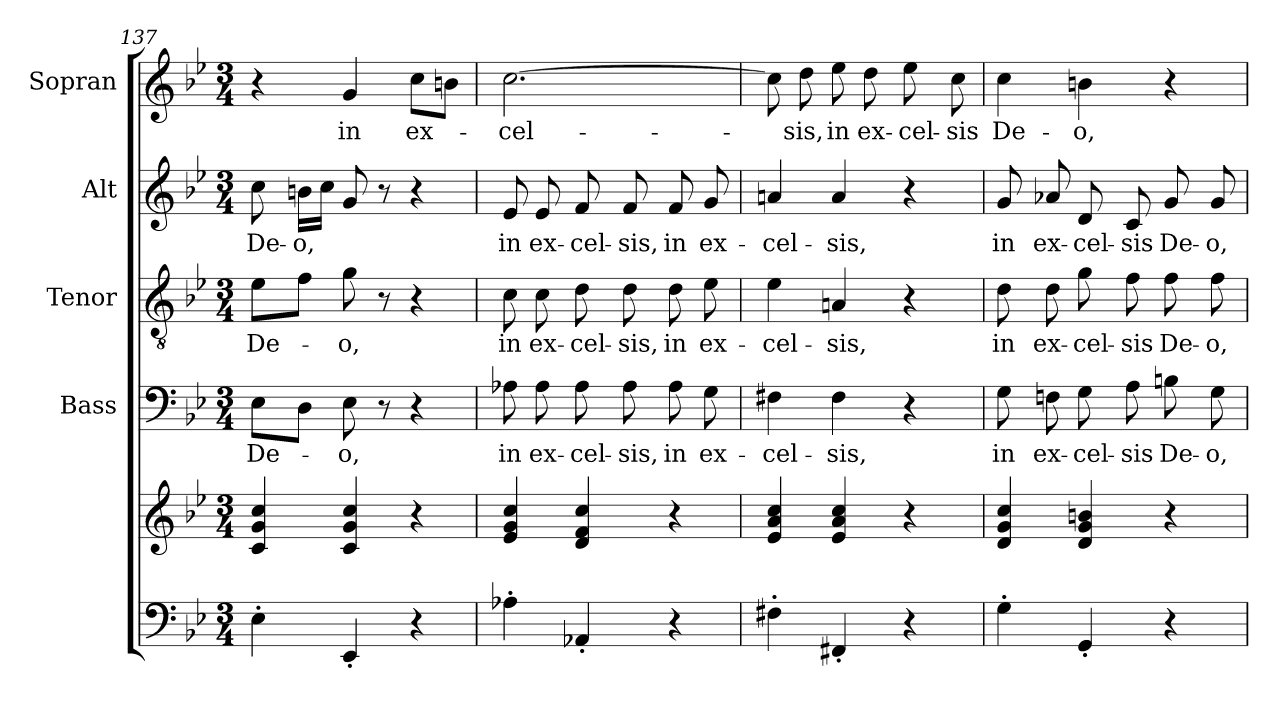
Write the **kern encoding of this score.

**kern	**kern	**kern	**text	**kern	**text	**kern	**text	**kern	**text
*part5	*part5	*part4	*part4	*part3	*part3	*part2	*part2	*part1	*part1
*staff6	*staff5	*staff4	*staff4	*staff3	*staff3	*staff2	*staff2	*staff1	*staff1
*	*	*I"Bass	*	*I"Tenor	*	*I"Alt	*	*I"Sopran	*
*	*	*I'B.	*	*I'T.	*	*I'A.	*	*I'S.	*
*clefF4	*clefG2	*clefF4	*	*clefGv2	*	*clefG2	*	*clefG2	*
*k[b-e-]	*k[b-e-]	*k[b-e-]	*	*k[b-e-]	*	*k[b-e-]	*	*k[b-e-]	*
*B-:	*B-:	*B-:	*	*B-:	*	*B-:	*	*B-:	*
*M3/4	*M3/4	*M3/4	*	*M3/4	*	*M3/4	*	*M3/4	*
=137	=137	=137	=137	=137	=137	=137	=137	=137	=137
!	!	!	!LO:LY:b	!	!LO:LY:b	!	!LO:LY:b	!	!
4E-'>\	4c/ 4g/ 4cc/	8E-\L	De-	8e-\L	De-	8cc\	De-	4r	.
!	!	!	!	!	!	!	!LO:LY:b	!	!
.	.	8D\J	.	8f\J	.	16bn\LL	-o,	.	.
.	.	.	.	.	.	16cc\JJ	.	.	.
!	!	!	!LO:LY:b	!	!LO:LY:b	!	!	!	!LO:LY:b
4EE-'</	4c/ 4g/ 4cc/	8E-\	-o,	8g\	-o,	8g/	.	4g/	in
.	.	8r	.	8r	.	8r	.	.	.
!	!	!	!	!	!	!	!	!	!LO:LY:b
4r	4r	4r	.	4r	.	4r	.	8cc\L	ex-
.	.	.	.	.	.	.	.	8bn\J	.
!!LO:LB:g=z
=138	=138	=138	=138	=138	=138	=138	=138	=138	=138
!	!	!	!LO:LY:b	!	!LO:LY:b	!	!LO:LY:b	!	!LO:LY:b
4A-X'>\	4e-/ 4g/ 4cc/	8A-X\	in	8c\	in	8e-/	in	[2.cc\	-cel-
!	!	!	!LO:LY:b	!	!LO:LY:b	!	!LO:LY:b	!	!
.	.	8A-\	ex-	8c\	ex-	8e-/	ex-	.	.
!	!	!	!LO:LY:b	!	!LO:LY:b	!	!LO:LY:b	!	!
4AA-X'</	4d/ 4f/ 4cc/	8A-\	-cel-	8d\	-cel-	8f/	-cel-	.	.
!	!	!	!LO:LY:b	!	!LO:LY:b	!	!LO:LY:b	!	!
.	.	8A-\	-sis,	8d\	-sis,	8f/	-sis,	.	.
!	!	!	!LO:LY:b	!	!LO:LY:b	!	!LO:LY:b	!	!
4r	4r	8A-\	in	8d\	in	8f/	in	.	.
!	!	!	!LO:LY:b	!	!LO:LY:b	!	!LO:LY:b	!	!
.	.	8G\	ex-	8e-\	ex-	8g/	ex-	.	.
=139	=139	=139	=139	=139	=139	=139	=139	=139	=139
!	!	!	!LO:LY:b	!	!LO:LY:b	!	!LO:LY:b	!	!
4F#X'>\	4e-/ 4a/ 4cc/	4F#X\	-cel-	4e-\	-cel-	4an/	-cel-	8cc\]	.
!	!	!	!	!	!	!	!	!	!LO:LY:b
.	.	.	.	.	.	.	.	8dd\	-sis,
!	!	!	!LO:LY:b	!	!LO:LY:b	!	!LO:LY:b	!	!LO:LY:b
4FF#X'</	4e-/ 4a/ 4cc/	4F#\	-sis,	4An/	-sis,	4a/	-sis,	8ee-\	in
!	!	!	!	!	!	!	!	!	!LO:LY:b
.	.	.	.	.	.	.	.	8dd\	ex-
!	!	!	!	!	!	!	!	!	!LO:LY:b
4r	4r	4r	.	4r	.	4r	.	8ee-\	-cel-
!	!	!	!	!	!	!	!	!	!LO:LY:b
.	.	.	.	.	.	.	.	8cc\	-sis
=140	=140	=140	=140	=140	=140	=140	=140	=140	=140
!	!	!	!LO:LY:b	!	!LO:LY:b	!	!LO:LY:b	!	!LO:LY:b
4G'>\	4d/ 4g/ 4cc/	8G\	in	8d\	in	8g/	in	4cc\	De-
!	!	!	!LO:LY:b	!	!LO:LY:b	!	!LO:LY:b	!	!
.	.	8Fn\	ex-	8d\	ex-	8a-X/	ex-	.	.
!	!	!	!LO:LY:b	!	!LO:LY:b	!	!LO:LY:b	!	!LO:LY:b
4GG'</	4d/ 4g/ 4bn/	8G\	-cel-	8g\	-cel-	8d/	-cel-	4bn\	-o,
!	!	!	!LO:LY:b	!	!LO:LY:b	!	!LO:LY:b	!	!
.	.	8A\	-sis	8f\	-sis	8c/	-sis	.	.
!	!	!	!LO:LY:b	!	!LO:LY:b	!	!LO:LY:b	!	!
4r	4r	8Bn\	De-	8f\	De-	8g/	De-	4r	.
!	!	!	!LO:LY:b	!	!LO:LY:b	!	!LO:LY:b	!	!
.	.	8G\	-o,	8f\	-o,	8g/	-o,	.	.
=	=	=	=	=	=	=	=	=	=
*-	*-	*-	*-	*-	*-	*-	*-	*-	*-
